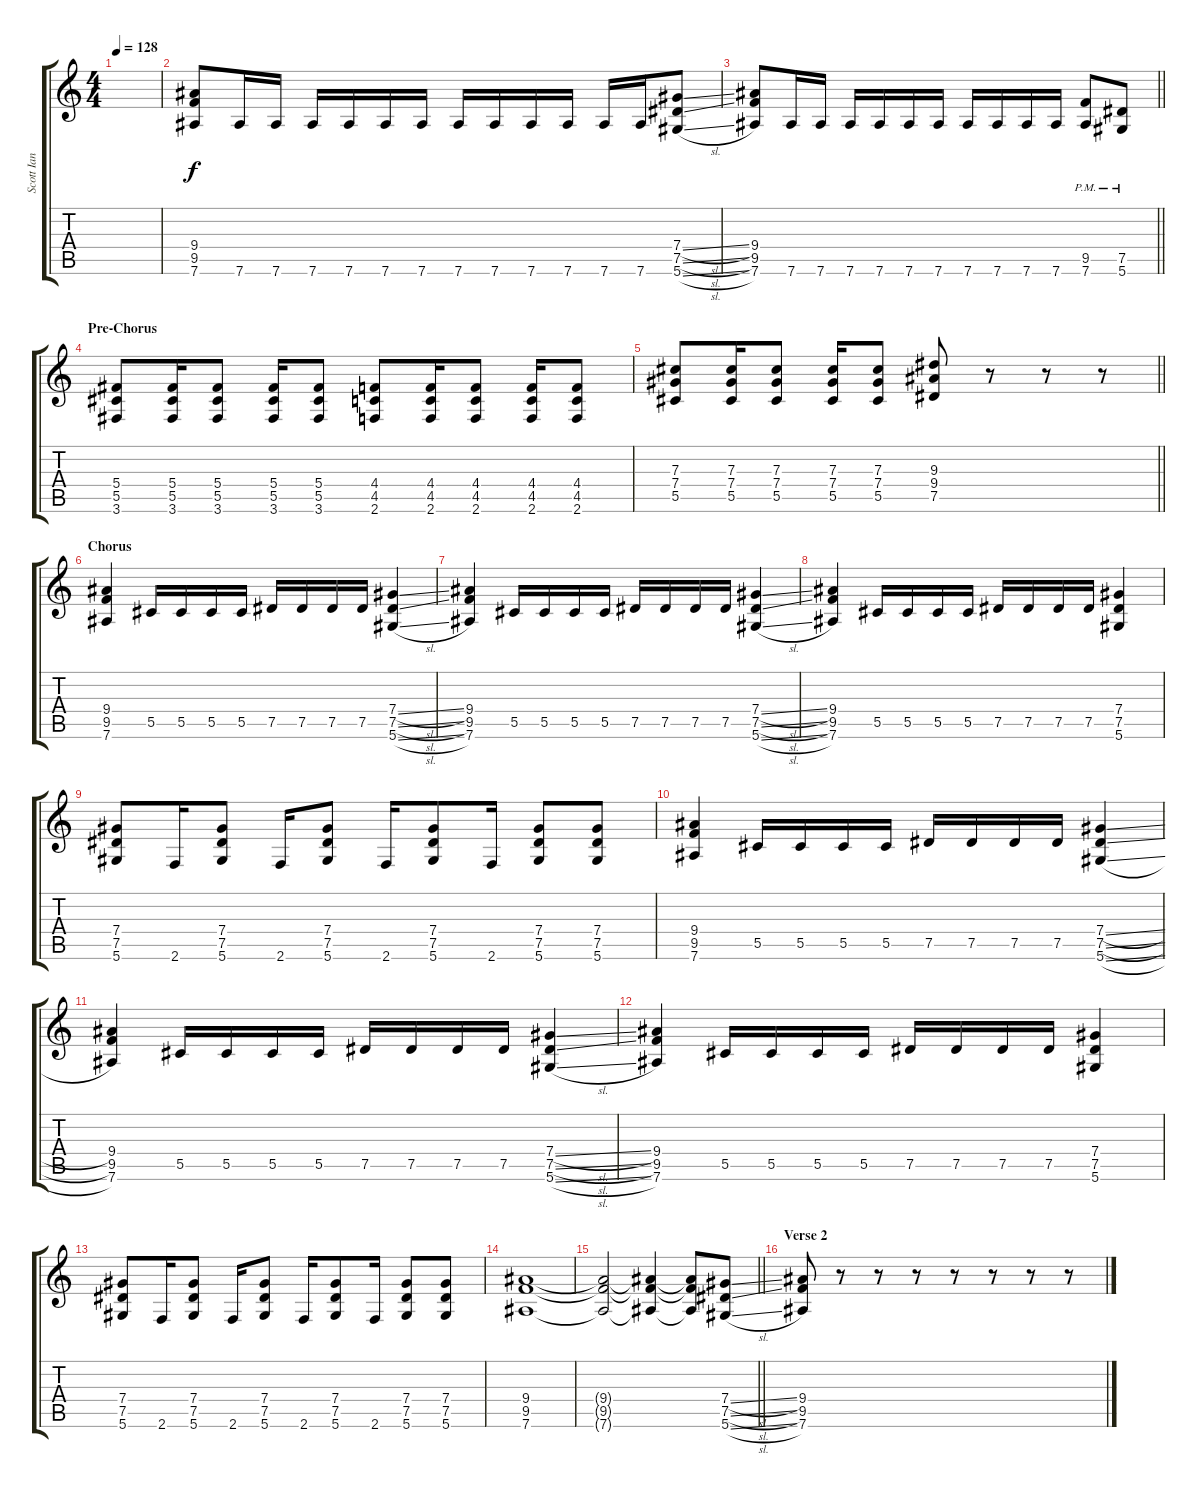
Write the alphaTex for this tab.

\track ("Scott Ian (Lead Guitar)" "Scott Ian ") {instrument distortionguitar}
\staff {score tabs}
\tuning (Eb4 Bb3 Gb3 Db3 Ab2 Eb2) {hide}
\ts (4 4)
\tempo 128
\clef g2
\ks c
|
(9.4 9.5 7.6).8 7.6.16 7.6.16 7.6.16 7.6.16 7.6.16 7.6.16 7.6.16 7.6.16 7.6.16 7.6.16 7.6.16 7.6.16 (7.4{sl} 7.5{sl} 5.6{sl}).8 |
\barLineRight lightlight
(9.4 9.5 7.6).8 7.6.16 7.6.16 7.6.16 7.6.16 7.6.16 7.6.16 7.6.16 7.6.16 7.6.16 7.6.16 (9.5{pm} 7.6{pm}).8 (7.5{pm} 5.6{pm}).8 |
\section ("" "Pre-Chorus")
(5.4 5.5 3.6).8 (5.4 5.5 3.6).16 (5.4 5.5 3.6).8 (5.4 5.5 3.6).16 (5.4 5.5 3.6).8 (4.4 4.5 2.6).8 (4.4 4.5 2.6).16 (4.4 4.5 2.6).8 (4.4 4.5 2.6).16 (4.4 4.5 2.6).8 |
\barLineRight lightlight
(7.3 7.4 5.5).8 (7.3 7.4 5.5).16 (7.3 7.4 5.5).8 (7.3 7.4 5.5).16 (7.3 7.4 5.5).8 (9.3 9.4 7.5).8 r.8 r.8 r.8 |
\section ("" "Chorus")
(9.4 9.5 7.6).4 5.5.16 5.5.16 5.5.16 5.5.16 7.5.16 7.5.16 7.5.16 7.5.16 (7.4{sl} 7.5{sl} 5.6{sl}).4 |
(9.4 9.5 7.6).4 5.5.16 5.5.16 5.5.16 5.5.16 7.5.16 7.5.16 7.5.16 7.5.16 (7.4{sl} 7.5{sl} 5.6{sl}).4 |
(9.4 9.5 7.6).4 5.5.16 5.5.16 5.5.16 5.5.16 7.5.16 7.5.16 7.5.16 7.5.16 (7.4 7.5 5.6).4 |
(7.4 7.5 5.6).8 2.6.16 (7.4 7.5 5.6).8 2.6.16 (7.4 7.5 5.6).8 2.6.16 (7.4 7.5 5.6).8 2.6.16 (7.4 7.5 5.6).8 (7.4 7.5 5.6).8 |
(9.4 9.5 7.6).4 5.5.16 5.5.16 5.5.16 5.5.16 7.5.16 7.5.16 7.5.16 7.5.16 (7.4{sl} 7.5{sl} 5.6{sl}).4 |
(9.4 9.5 7.6).4 5.5.16 5.5.16 5.5.16 5.5.16 7.5.16 7.5.16 7.5.16 7.5.16 (7.4{sl} 7.5{sl} 5.6{sl}).4 |
(9.4 9.5 7.6).4 5.5.16 5.5.16 5.5.16 5.5.16 7.5.16 7.5.16 7.5.16 7.5.16 (7.4 7.5 5.6).4 |
(7.4 7.5 5.6).8 2.6.16 (7.4 7.5 5.6).8 2.6.16 (7.4 7.5 5.6).8 2.6.16 (7.4 7.5 5.6).8 2.6.16 (7.4 7.5 5.6).8 (7.4 7.5 5.6).8 |
(9.4 9.5 7.6).1 |
\barLineRight lightlight
(9.4{t} 9.5{t} 7.6{t}).2 (9.4{t} 9.5{t} 7.6{t}).4 (9.4{t} 9.5{t} 7.6{t}).8 (7.4{sl} 7.5{sl} 5.6{sl}).8 |
\section ("" "Verse 2")
(9.4 9.5 7.6).8 r.8 r.8 r.8 r.8 r.8 r.8 r.8
